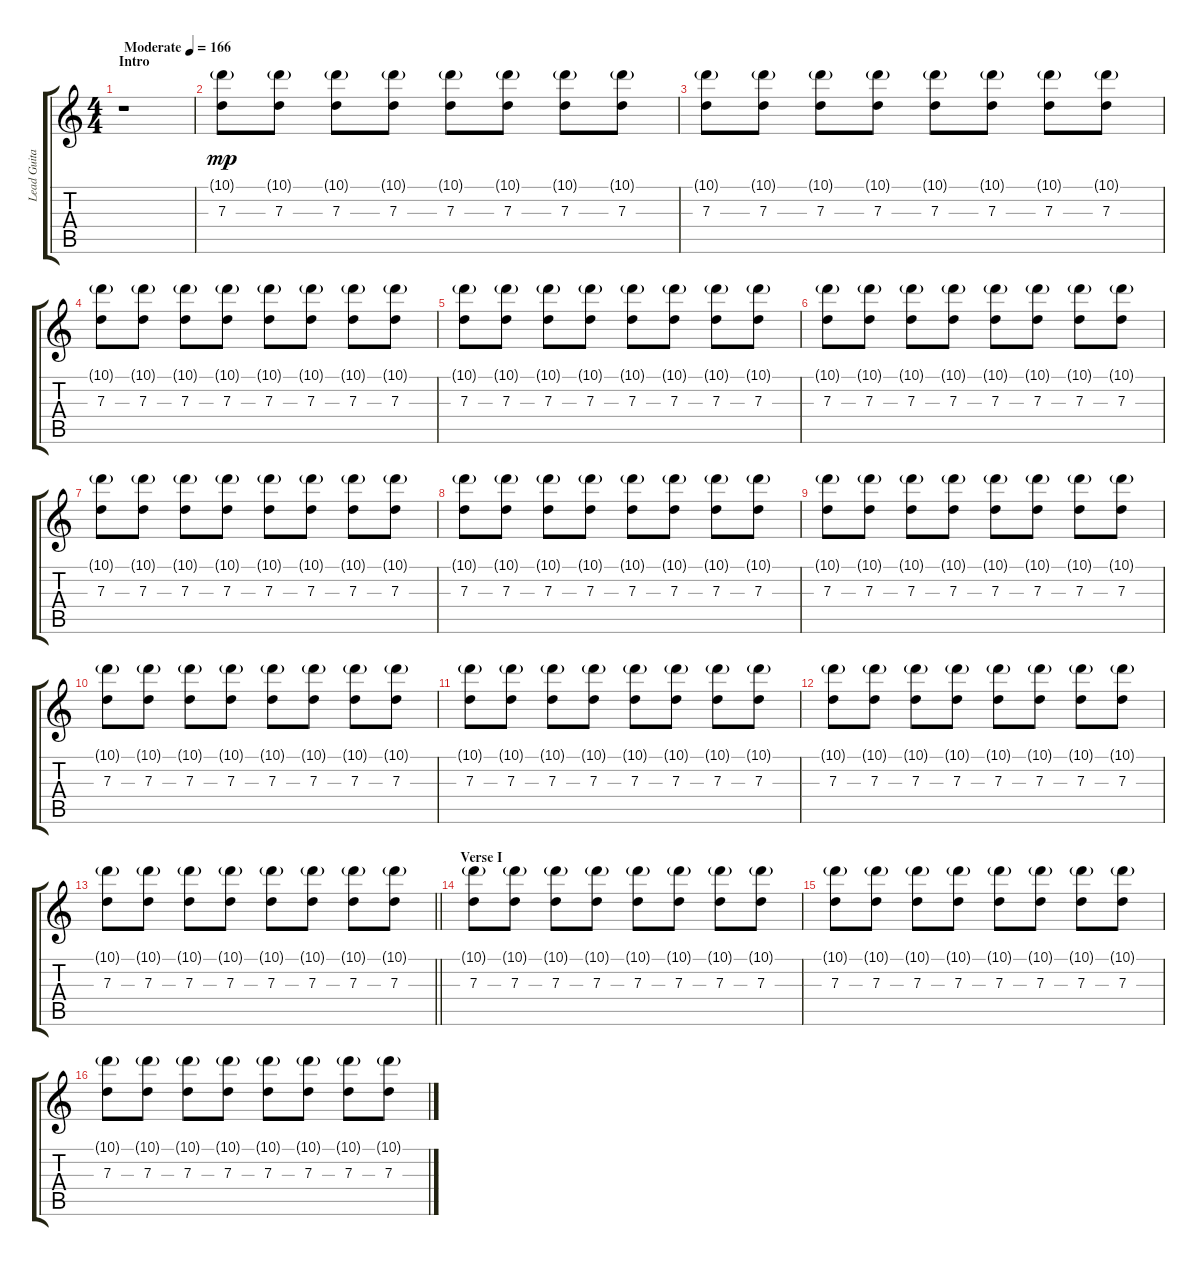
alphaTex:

\track ("Lead Guitar II" "Lead Guita") {instrument overdrivenguitar}
\staff {score tabs}
\tuning (E4 B3 G3 D3 A2 E2) {hide}
\ts (4 4)
\section ("" "Intro")
\tempo (166 "Moderate")
\clef g2
\ks c
r.1{dy mp instrument overdrivenguitar} |
(10.1{g} 7.3).8 (10.1{g} 7.3).8 (10.1{g} 7.3).8 (10.1{g} 7.3).8 (10.1{g} 7.3).8 (10.1{g} 7.3).8 (10.1{g} 7.3).8 (10.1{g} 7.3).8 |
(10.1{g} 7.3).8 (10.1{g} 7.3).8 (10.1{g} 7.3).8 (10.1{g} 7.3).8 (10.1{g} 7.3).8 (10.1{g} 7.3).8 (10.1{g} 7.3).8 (10.1{g} 7.3).8 |
(10.1{g} 7.3).8 (10.1{g} 7.3).8 (10.1{g} 7.3).8 (10.1{g} 7.3).8 (10.1{g} 7.3).8 (10.1{g} 7.3).8 (10.1{g} 7.3).8 (10.1{g} 7.3).8 |
(10.1{g} 7.3).8 (10.1{g} 7.3).8 (10.1{g} 7.3).8 (10.1{g} 7.3).8 (10.1{g} 7.3).8 (10.1{g} 7.3).8 (10.1{g} 7.3).8 (10.1{g} 7.3).8 |
(10.1{g} 7.3).8 (10.1{g} 7.3).8 (10.1{g} 7.3).8 (10.1{g} 7.3).8 (10.1{g} 7.3).8 (10.1{g} 7.3).8 (10.1{g} 7.3).8 (10.1{g} 7.3).8 |
(10.1{g} 7.3).8 (10.1{g} 7.3).8 (10.1{g} 7.3).8 (10.1{g} 7.3).8 (10.1{g} 7.3).8 (10.1{g} 7.3).8 (10.1{g} 7.3).8 (10.1{g} 7.3).8 |
(10.1{g} 7.3).8 (10.1{g} 7.3).8 (10.1{g} 7.3).8 (10.1{g} 7.3).8 (10.1{g} 7.3).8 (10.1{g} 7.3).8 (10.1{g} 7.3).8 (10.1{g} 7.3).8 |
(10.1{g} 7.3).8 (10.1{g} 7.3).8 (10.1{g} 7.3).8 (10.1{g} 7.3).8 (10.1{g} 7.3).8 (10.1{g} 7.3).8 (10.1{g} 7.3).8 (10.1{g} 7.3).8 |
(10.1{g} 7.3).8 (10.1{g} 7.3).8 (10.1{g} 7.3).8 (10.1{g} 7.3).8 (10.1{g} 7.3).8 (10.1{g} 7.3).8 (10.1{g} 7.3).8 (10.1{g} 7.3).8 |
(10.1{g} 7.3).8 (10.1{g} 7.3).8 (10.1{g} 7.3).8 (10.1{g} 7.3).8 (10.1{g} 7.3).8 (10.1{g} 7.3).8 (10.1{g} 7.3).8 (10.1{g} 7.3).8 |
(10.1{g} 7.3).8 (10.1{g} 7.3).8 (10.1{g} 7.3).8 (10.1{g} 7.3).8 (10.1{g} 7.3).8 (10.1{g} 7.3).8 (10.1{g} 7.3).8 (10.1{g} 7.3).8 |
\barLineRight lightlight
(10.1{g} 7.3).8 (10.1{g} 7.3).8 (10.1{g} 7.3).8 (10.1{g} 7.3).8 (10.1{g} 7.3).8 (10.1{g} 7.3).8 (10.1{g} 7.3).8 (10.1{g} 7.3).8 |
\section ("" "Verse I")
(10.1{g} 7.3).8 (10.1{g} 7.3).8 (10.1{g} 7.3).8 (10.1{g} 7.3).8 (10.1{g} 7.3).8 (10.1{g} 7.3).8 (10.1{g} 7.3).8 (10.1{g} 7.3).8 |
(10.1{g} 7.3).8 (10.1{g} 7.3).8 (10.1{g} 7.3).8 (10.1{g} 7.3).8 (10.1{g} 7.3).8 (10.1{g} 7.3).8 (10.1{g} 7.3).8 (10.1{g} 7.3).8 |
(10.1{g} 7.3).8 (10.1{g} 7.3).8 (10.1{g} 7.3).8 (10.1{g} 7.3).8 (10.1{g} 7.3).8 (10.1{g} 7.3).8 (10.1{g} 7.3).8 (10.1{g} 7.3).8
